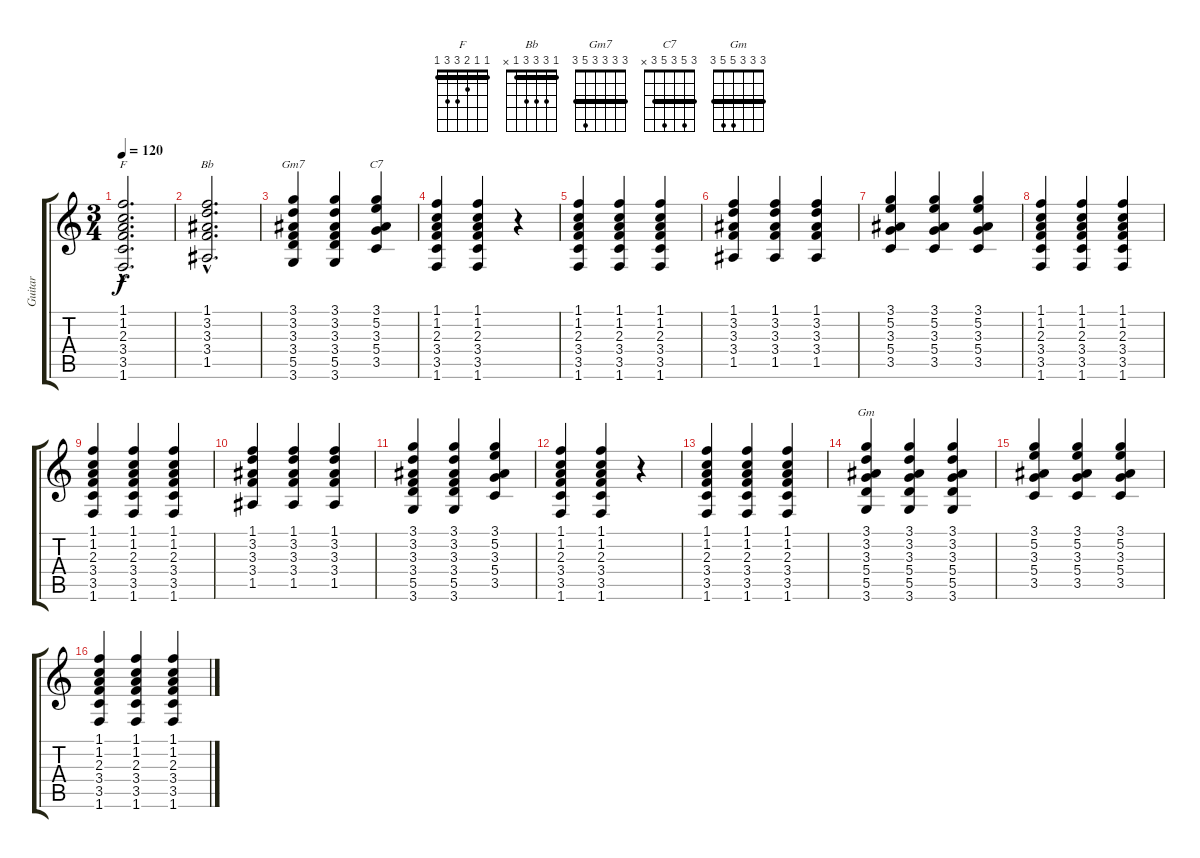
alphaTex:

\track ("Guitar" "Guitar") {instrument acousticguitarsteel}
\staff {score tabs}
\tuning (E4 B3 G3 D3 A2 E2) {hide}
\chord ("F" 1 1 2 3 3 1) {barre 1}
\chord ("Bb" 1 3 3 3 1 x) {barre 1}
\chord ("Gm7" 3 3 3 3 5 3) {barre 3}
\chord ("C7" 3 5 3 5 3 x) {barre 3}
\chord ("Gm" 3 3 3 5 5 3) {barre 3}
\ts (3 4)
\tempo 120
\clef g2
\ks c
(1.1{hac} 1.2{hac} 2.3{hac} 3.4{hac} 3.5{hac} 1.6{hac}).2{d ch "F" dy f instrument acousticguitarsteel} |
(1.1{hac} 3.2{hac} 3.3{hac} 3.4{hac} 1.5{hac}).2{d ch "Bb"} |
(3.1 3.2 3.3 3.4 5.5 3.6).4{ch "Gm7"} (3.1 3.2 3.3 3.4 5.5 3.6).4 (3.1 5.2 3.3 5.4 3.5).4{ch "C7"} |
(1.1 1.2 2.3 3.4 3.5 1.6).4 (1.1 1.2 2.3 3.4 3.5 1.6).4 r.4 |
(1.1 1.2 2.3 3.4 3.5 1.6).4 (1.1 1.2 2.3 3.4 3.5 1.6).4 (1.1 1.2 2.3 3.4 3.5 1.6).4 |
(1.1 3.2 3.3 3.4 1.5).4 (1.1 3.2 3.3 3.4 1.5).4 (1.1 3.2 3.3 3.4 1.5).4 |
(3.1 5.2 3.3 5.4 3.5).4 (3.1 5.2 3.3 5.4 3.5).4 (3.1 5.2 3.3 5.4 3.5).4 |
(1.1 1.2 2.3 3.4 3.5 1.6).4 (1.1 1.2 2.3 3.4 3.5 1.6).4 (1.1 1.2 2.3 3.4 3.5 1.6).4 |
(1.1 1.2 2.3 3.4 3.5 1.6).4 (1.1 1.2 2.3 3.4 3.5 1.6).4 (1.1 1.2 2.3 3.4 3.5 1.6).4 |
(1.1 3.2 3.3 3.4 1.5).4 (1.1 3.2 3.3 3.4 1.5).4 (1.1 3.2 3.3 3.4 1.5).4 |
(3.1 3.2 3.3 3.4 5.5 3.6).4 (3.1 3.2 3.3 3.4 5.5 3.6).4 (3.1 5.2 3.3 5.4 3.5).4 |
(1.1 1.2 2.3 3.4 3.5 1.6).4 (1.1 1.2 2.3 3.4 3.5 1.6).4 r.4 |
(1.1 1.2 2.3 3.4 3.5 1.6).4 (1.1 1.2 2.3 3.4 3.5 1.6).4 (1.1 1.2 2.3 3.4 3.5 1.6).4 |
(3.1 3.2 3.3 5.4 5.5 3.6).4{ch "Gm"} (3.1 3.2 3.3 5.4 5.5 3.6).4 (3.1 3.2 3.3 5.4 5.5 3.6).4 |
(3.1 5.2 3.3 5.4 3.5).4 (3.1 5.2 3.3 5.4 3.5).4 (3.1 5.2 3.3 5.4 3.5).4 |
(1.1 1.2 2.3 3.4 3.5 1.6).4 (1.1 1.2 2.3 3.4 3.5 1.6).4 (1.1 1.2 2.3 3.4 3.5 1.6).4
